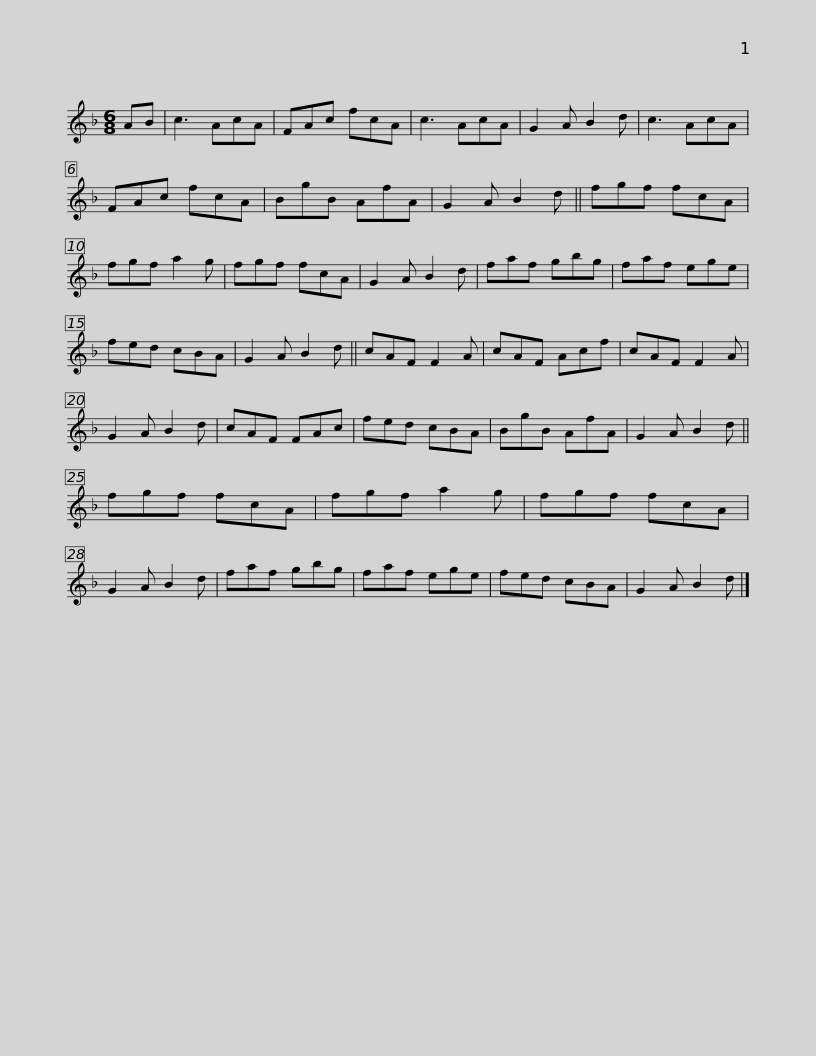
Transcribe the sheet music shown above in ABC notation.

X:1
L:1/8
M:6/8
I:linebreak $
K:F
V:1 treble
V:1
 AB | c3 AcA | FAc fcA | c3 AcA | G2 A B2 d | %5
 c3 AcA | FAc fcA | BgB AfA | G2 A B2 d ||$ fgf fcA | %10
 fgf a2 g | fgf fcA | G2 A B2 d | faf gbg | faf ege | %15
 fed cBA | G2 A B2 d ||$ cAF F2 A | cAF Acf | cAF F2 A | %20
 G2 A B2 d | cAF FAc | fed cBA | BgB AfA | G2 A B2 d ||$ %25
 fgf fcA | fgf a2 g | fgf fcA | G2 A B2 d | faf gbg | %30
 faf ege | fed cBA | G2 A B2 d |] %33
